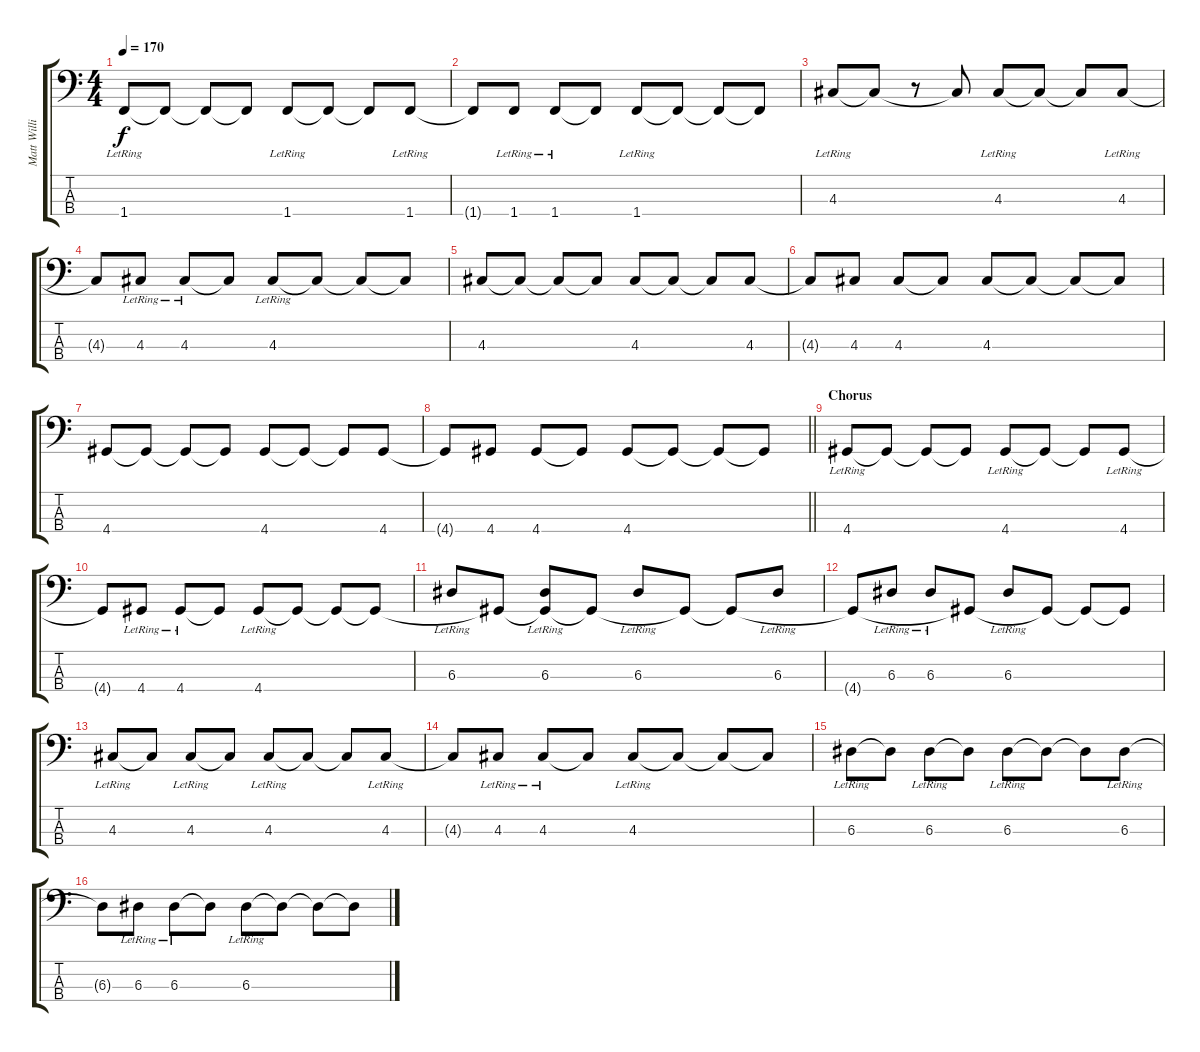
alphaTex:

\track ("Matt Willis (Bass)" "Matt Willi") {instrument electricbasspick}
\staff {score tabs}
\tuning (G2 D2 A1 E1) {hide}
\ts (4 4)
\tempo 170
\clef f4
\ks c
1.4{lr}.8{dy f} 1.4{t}.8 1.4{t}.8 1.4{t}.8 1.4{lr}.8 1.4{t}.8 1.4{t}.8 1.4{lr}.8 |
1.4{t}.8 1.4{lr}.8 1.4{lr}.8 1.4{t}.8 1.4{lr}.8 1.4{t}.8 1.4{t}.8 1.4{t}.8 |
4.3{lr}.8 4.3{t}.8 r.8 4.3{t}.8 4.3{lr}.8 4.3{t}.8 4.3{t}.8 4.3{lr}.8 |
4.3{t}.8 4.3{lr}.8 4.3{lr}.8 4.3{t}.8 4.3{lr}.8 4.3{t}.8 4.3{t}.8 4.3{t}.8 |
4.3.8 4.3{t}.8 4.3{t}.8 4.3{t}.8 4.3.8 4.3{t}.8 4.3{t}.8 4.3.8 |
4.3{t}.8 4.3.8 4.3.8 4.3{t}.8 4.3.8 4.3{t}.8 4.3{t}.8 4.3{t}.8 |
4.4.8 4.4{t}.8 4.4{t}.8 4.4{t}.8 4.4.8 4.4{t}.8 4.4{t}.8 4.4.8 |
\barLineRight lightlight
4.4{t}.8 4.4.8 4.4.8 4.4{t}.8 4.4.8 4.4{t}.8 4.4{t}.8 4.4{t}.8 |
\section ("" "Chorus")
4.4{lr}.8 4.4{t}.8 4.4{t}.8 4.4{t}.8 4.4{lr}.8 4.4{t}.8 4.4{t}.8 4.4{lr}.8 |
4.4{t}.8 4.4{lr}.8 4.4{lr}.8 4.4{t}.8 4.4{lr}.8 4.4{t}.8 4.4{t}.8 4.4{t}.8 |
6.3{lr}.8 4.4{t}.8 (6.3{lr} 4.4{t}).8 4.4{t}.8 6.3{lr}.8 4.4{t}.8 4.4{t}.8 6.3{lr}.8 |
4.4{t}.8 6.3{lr}.8 6.3{lr}.8 4.4{t}.8 6.3{lr}.8 4.4{t}.8 4.4{t}.8 4.4{t}.8 |
4.3{lr}.8 4.3{t}.8 4.3{lr}.8 4.3{t}.8 4.3{lr}.8 4.3{t}.8 4.3{t}.8 4.3{lr}.8 |
4.3{t}.8 4.3{lr}.8 4.3{lr}.8 4.3{t}.8 4.3{lr}.8 4.3{t}.8 4.3{t}.8 4.3{t}.8 |
6.3{lr}.8 6.3{t}.8 6.3{lr}.8 6.3{t}.8 6.3{lr}.8 6.3{t}.8 6.3{t}.8 6.3{lr}.8 |
6.3{t}.8 6.3{lr}.8 6.3{lr}.8 6.3{t}.8 6.3{lr}.8 6.3{t}.8 6.3{t}.8 6.3{t}.8
